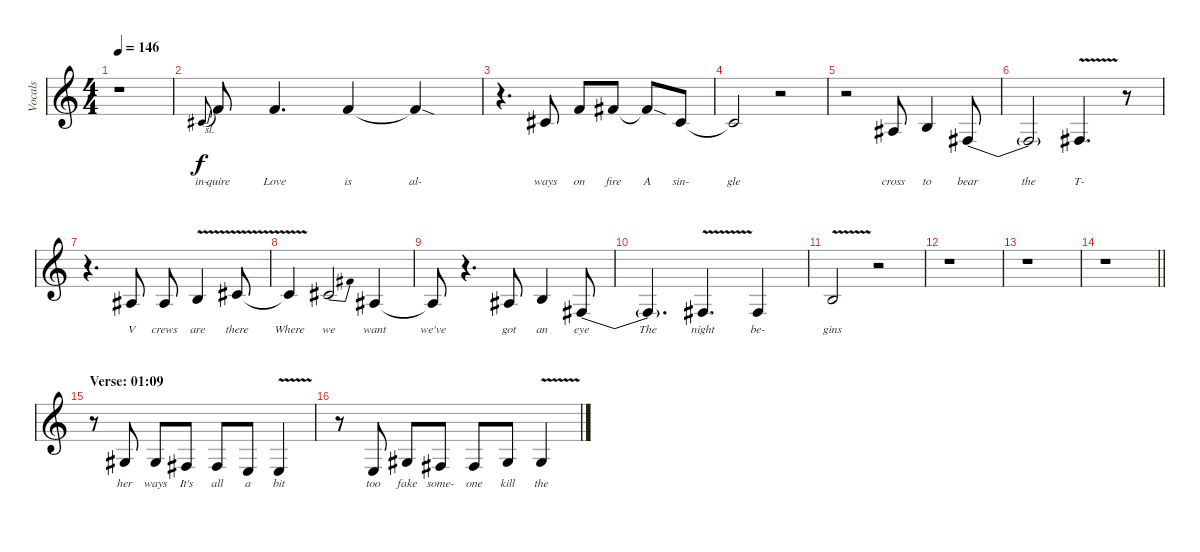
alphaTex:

\track ("Vocals" "Vocals") {instrument lead2sawtooth}
\staff {score}
\tuning (E4 B3 G3 D3 A2 E2) {hide}
\ts (4 4)
\tempo 146
\clef g2
\ks c
r.1{dy f} |
6.3{sl}.8{lyrics (0 "in-") lyrics (1 "") lyrics (2 "") lyrics (3 "") lyrics (4 "") gr onbeat} 10.3.8{lyrics (0 "quire") lyrics (1 "") lyrics (2 "") lyrics (3 "") lyrics (4 "")} 10.3.4{d lyrics (0 "Love") lyrics (1 "") lyrics (2 "") lyrics (3 "") lyrics (4 "")} 10.3.4{lyrics (0 "is") lyrics (1 "") lyrics (2 "") lyrics (3 "") lyrics (4 "")} 10.3{sod t}.4{lyrics (0 "al-") lyrics (1 "") lyrics (2 "") lyrics (3 "") lyrics (4 "")} |
r.4{d} 6.3.8{lyrics (0 "ways") lyrics (1 "") lyrics (2 "") lyrics (3 "") lyrics (4 "")} 10.3.8{lyrics (0 "on") lyrics (1 "") lyrics (2 "") lyrics (3 "") lyrics (4 "")} 11.3.8{lyrics (0 "fire") lyrics (1 "") lyrics (2 "") lyrics (3 "") lyrics (4 "")} 11.3{sod t}.8{lyrics (0 "A") lyrics (1 "") lyrics (2 "") lyrics (3 "") lyrics (4 "")} 6.3.8{lyrics (0 "sin-") lyrics (1 "") lyrics (2 "") lyrics (3 "") lyrics (4 "")} |
6.3{t}.2{lyrics (0 "gle") lyrics (1 "") lyrics (2 "") lyrics (3 "") lyrics (4 "")} r.2 |
r.2 8.4.8{lyrics (0 "cross") lyrics (1 "") lyrics (2 "") lyrics (3 "") lyrics (4 "")} 9.4.4{lyrics (0 "to") lyrics (1 "") lyrics (2 "") lyrics (3 "") lyrics (4 "")} 4.4{be (custom 0 0 8 4 30 4 45 0 60 0)}.8{lyrics (0 "bear") lyrics (1 "") lyrics (2 "") lyrics (3 "") lyrics (4 "")} |
4.4{t}.2{lyrics (0 "the") lyrics (1 "") lyrics (2 "") lyrics (3 "") lyrics (4 "")} 4.4{v}.4{d lyrics (0 "T-") lyrics (1 "") lyrics (2 "") lyrics (3 "") lyrics (4 "")} r.8 |
r.4{d} 8.4.8{lyrics (0 "V") lyrics (1 "") lyrics (2 "") lyrics (3 "") lyrics (4 "")} 8.4.8{lyrics (0 "crews") lyrics (1 "") lyrics (2 "") lyrics (3 "") lyrics (4 "")} 9.4{v}.4{lyrics (0 "are") lyrics (1 "") lyrics (2 "") lyrics (3 "") lyrics (4 "")} 6.3{v}.8{lyrics (0 "there") lyrics (1 "") lyrics (2 "") lyrics (3 "") lyrics (4 "")} |
6.3{t}.4{lyrics (0 "Where") lyrics (1 "") lyrics (2 "") lyrics (3 "") lyrics (4 "")} 6.3{be (bend 0 0 60 10)}.2{lyrics (0 "we") lyrics (1 "") lyrics (2 "") lyrics (3 "") lyrics (4 "")} 8.4.4{lyrics (0 "want") lyrics (1 "") lyrics (2 "") lyrics (3 "") lyrics (4 "")} |
8.4{t}.8{lyrics (0 "we've") lyrics (1 "") lyrics (2 "") lyrics (3 "") lyrics (4 "")} r.4{d} 8.4.8{lyrics (0 "got") lyrics (1 "") lyrics (2 "") lyrics (3 "") lyrics (4 "")} 9.4.4{lyrics (0 "an") lyrics (1 "") lyrics (2 "") lyrics (3 "") lyrics (4 "")} 4.4{be (custom 0 0 8 4 30 4 45 0 60 0)}.8{lyrics (0 "eye") lyrics (1 "") lyrics (2 "") lyrics (3 "") lyrics (4 "")} |
4.4{t}.4{d lyrics (0 "The") lyrics (1 "") lyrics (2 "") lyrics (3 "") lyrics (4 "")} 4.4{v}.4{d lyrics (0 "night") lyrics (1 "") lyrics (2 "") lyrics (3 "") lyrics (4 "")} 4.4.4{lyrics (0 "be-") lyrics (1 "") lyrics (2 "") lyrics (3 "") lyrics (4 "")} |
4.3{v}.2{lyrics (0 "gins") lyrics (1 "") lyrics (2 "") lyrics (3 "") lyrics (4 "")} r.2 |
r.1 |
r.1 |
\barLineRight lightlight
r.1 |
\section ("" "Verse: 01:09")
r.8 6.4.8{lyrics (0 "her") lyrics (1 "") lyrics (2 "") lyrics (3 "") lyrics (4 "")} 6.4.8{lyrics (0 "ways") lyrics (1 "") lyrics (2 "") lyrics (3 "") lyrics (4 "")} 4.4.8{lyrics (0 "It's") lyrics (1 "") lyrics (2 "") lyrics (3 "") lyrics (4 "")} 4.4.8{lyrics (0 "all") lyrics (1 "") lyrics (2 "") lyrics (3 "") lyrics (4 "")} 2.4.8{lyrics (0 "a") lyrics (1 "") lyrics (2 "") lyrics (3 "") lyrics (4 "")} 2.4{v}.4{lyrics (0 "bit") lyrics (1 "") lyrics (2 "") lyrics (3 "") lyrics (4 "")} |
r.8 2.4.8{lyrics (0 "too") lyrics (1 "") lyrics (2 "") lyrics (3 "") lyrics (4 "")} 6.4.8{lyrics (0 "fake") lyrics (1 "") lyrics (2 "") lyrics (3 "") lyrics (4 "")} 4.4.8{lyrics (0 "some-") lyrics (1 "") lyrics (2 "") lyrics (3 "") lyrics (4 "")} 4.4.8{lyrics (0 "one") lyrics (1 "") lyrics (2 "") lyrics (3 "") lyrics (4 "")} 6.4.8{lyrics (0 "kill") lyrics (1 "") lyrics (2 "") lyrics (3 "") lyrics (4 "")} 6.4{v}.4{lyrics (0 "the") lyrics (1 "") lyrics (2 "") lyrics (3 "") lyrics (4 "")}
